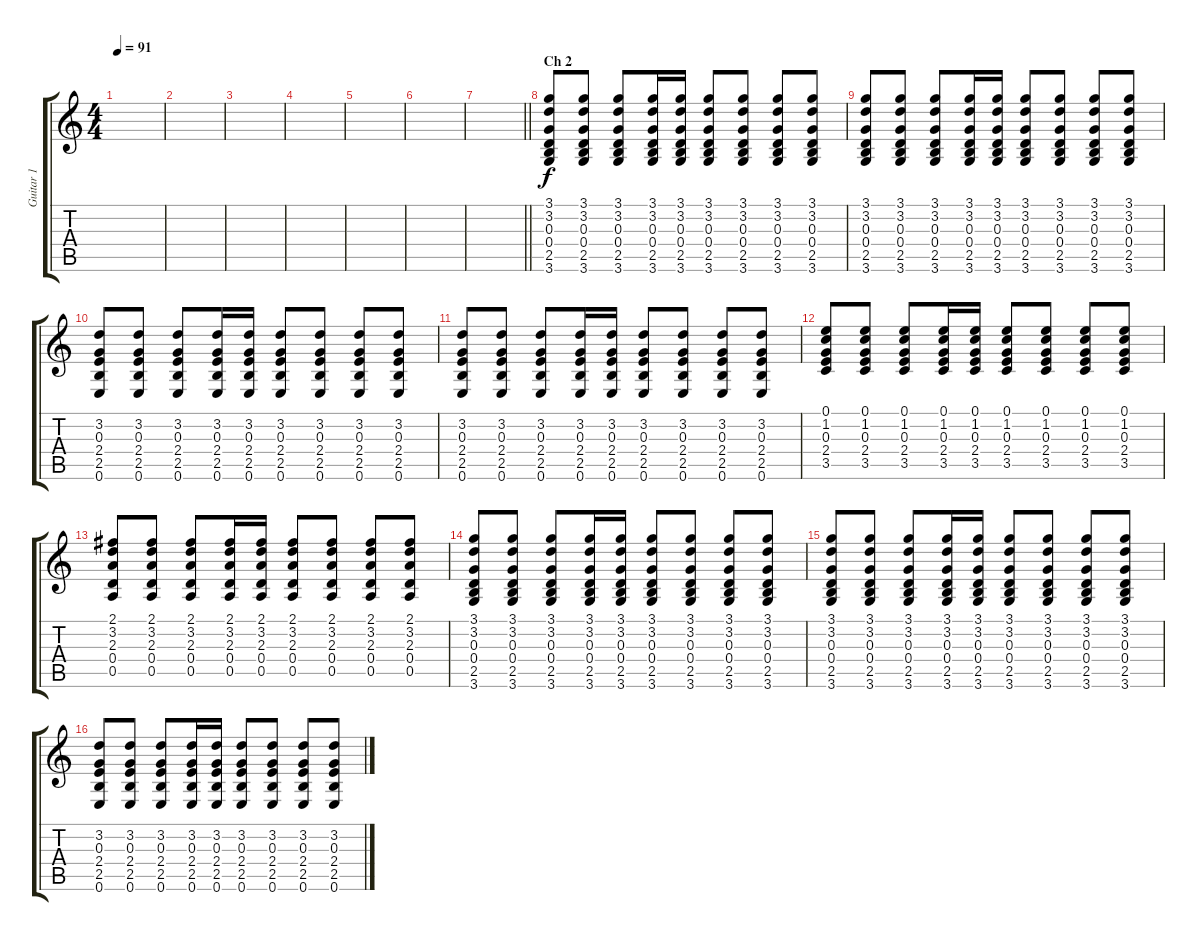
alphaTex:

\track ("Guitar 1" "Guitar 1") {instrument acousticguitarsteel}
\staff {score tabs}
\tuning (E4 B3 G3 D3 A2 E2) {hide}
\ts (4 4)
\tempo 91
\clef g2
\ks c
|
|
|
|
|
|
\barLineRight lightlight
|
\section ("" "Ch 2")
(3.1 3.2 0.3 0.4 2.5 3.6).8{volume 8} (3.1 3.2 0.3 0.4 2.5 3.6).8 (3.1 3.2 0.3 0.4 2.5 3.6).8 (3.1 3.2 0.3 0.4 2.5 3.6).16 (3.1 3.2 0.3 0.4 2.5 3.6).16 (3.1 3.2 0.3 0.4 2.5 3.6).8 (3.1 3.2 0.3 0.4 2.5 3.6).8 (3.1 3.2 0.3 0.4 2.5 3.6).8 (3.1 3.2 0.3 0.4 2.5 3.6).8 |
(3.1 3.2 0.3 0.4 2.5 3.6).8 (3.1 3.2 0.3 0.4 2.5 3.6).8 (3.1 3.2 0.3 0.4 2.5 3.6).8 (3.1 3.2 0.3 0.4 2.5 3.6).16 (3.1 3.2 0.3 0.4 2.5 3.6).16 (3.1 3.2 0.3 0.4 2.5 3.6).8 (3.1 3.2 0.3 0.4 2.5 3.6).8 (3.1 3.2 0.3 0.4 2.5 3.6).8 (3.1 3.2 0.3 0.4 2.5 3.6).8 |
(3.2 0.3 2.4 2.5 0.6).8 (3.2 0.3 2.4 2.5 0.6).8 (3.2 0.3 2.4 2.5 0.6).8 (3.2 0.3 2.4 2.5 0.6).16 (3.2 0.3 2.4 2.5 0.6).16 (3.2 0.3 2.4 2.5 0.6).8 (3.2 0.3 2.4 2.5 0.6).8 (3.2 0.3 2.4 2.5 0.6).8 (3.2 0.3 2.4 2.5 0.6).8 |
(3.2 0.3 2.4 2.5 0.6).8 (3.2 0.3 2.4 2.5 0.6).8 (3.2 0.3 2.4 2.5 0.6).8 (3.2 0.3 2.4 2.5 0.6).16 (3.2 0.3 2.4 2.5 0.6).16 (3.2 0.3 2.4 2.5 0.6).8 (3.2 0.3 2.4 2.5 0.6).8 (3.2 0.3 2.4 2.5 0.6).8 (3.2 0.3 2.4 2.5 0.6).8 |
(0.1 1.2 0.3 2.4 3.5).8 (0.1 1.2 0.3 2.4 3.5).8 (0.1 1.2 0.3 2.4 3.5).8 (0.1 1.2 0.3 2.4 3.5).16 (0.1 1.2 0.3 2.4 3.5).16 (0.1 1.2 0.3 2.4 3.5).8 (0.1 1.2 0.3 2.4 3.5).8 (0.1 1.2 0.3 2.4 3.5).8 (0.1 1.2 0.3 2.4 3.5).8 |
(2.1 3.2 2.3 0.4 0.5).8 (2.1 3.2 2.3 0.4 0.5).8 (2.1 3.2 2.3 0.4 0.5).8 (2.1 3.2 2.3 0.4 0.5).16 (2.1 3.2 2.3 0.4 0.5).16 (2.1 3.2 2.3 0.4 0.5).8 (2.1 3.2 2.3 0.4 0.5).8 (2.1 3.2 2.3 0.4 0.5).8 (2.1 3.2 2.3 0.4 0.5).8 |
(3.1 3.2 0.3 0.4 2.5 3.6).8 (3.1 3.2 0.3 0.4 2.5 3.6).8 (3.1 3.2 0.3 0.4 2.5 3.6).8 (3.1 3.2 0.3 0.4 2.5 3.6).16 (3.1 3.2 0.3 0.4 2.5 3.6).16 (3.1 3.2 0.3 0.4 2.5 3.6).8 (3.1 3.2 0.3 0.4 2.5 3.6).8 (3.1 3.2 0.3 0.4 2.5 3.6).8 (3.1 3.2 0.3 0.4 2.5 3.6).8 |
(3.1 3.2 0.3 0.4 2.5 3.6).8 (3.1 3.2 0.3 0.4 2.5 3.6).8 (3.1 3.2 0.3 0.4 2.5 3.6).8 (3.1 3.2 0.3 0.4 2.5 3.6).16 (3.1 3.2 0.3 0.4 2.5 3.6).16 (3.1 3.2 0.3 0.4 2.5 3.6).8 (3.1 3.2 0.3 0.4 2.5 3.6).8 (3.1 3.2 0.3 0.4 2.5 3.6).8 (3.1 3.2 0.3 0.4 2.5 3.6).8 |
(3.2 0.3 2.4 2.5 0.6).8 (3.2 0.3 2.4 2.5 0.6).8 (3.2 0.3 2.4 2.5 0.6).8 (3.2 0.3 2.4 2.5 0.6).16 (3.2 0.3 2.4 2.5 0.6).16 (3.2 0.3 2.4 2.5 0.6).8 (3.2 0.3 2.4 2.5 0.6).8 (3.2 0.3 2.4 2.5 0.6).8 (3.2 0.3 2.4 2.5 0.6).8
